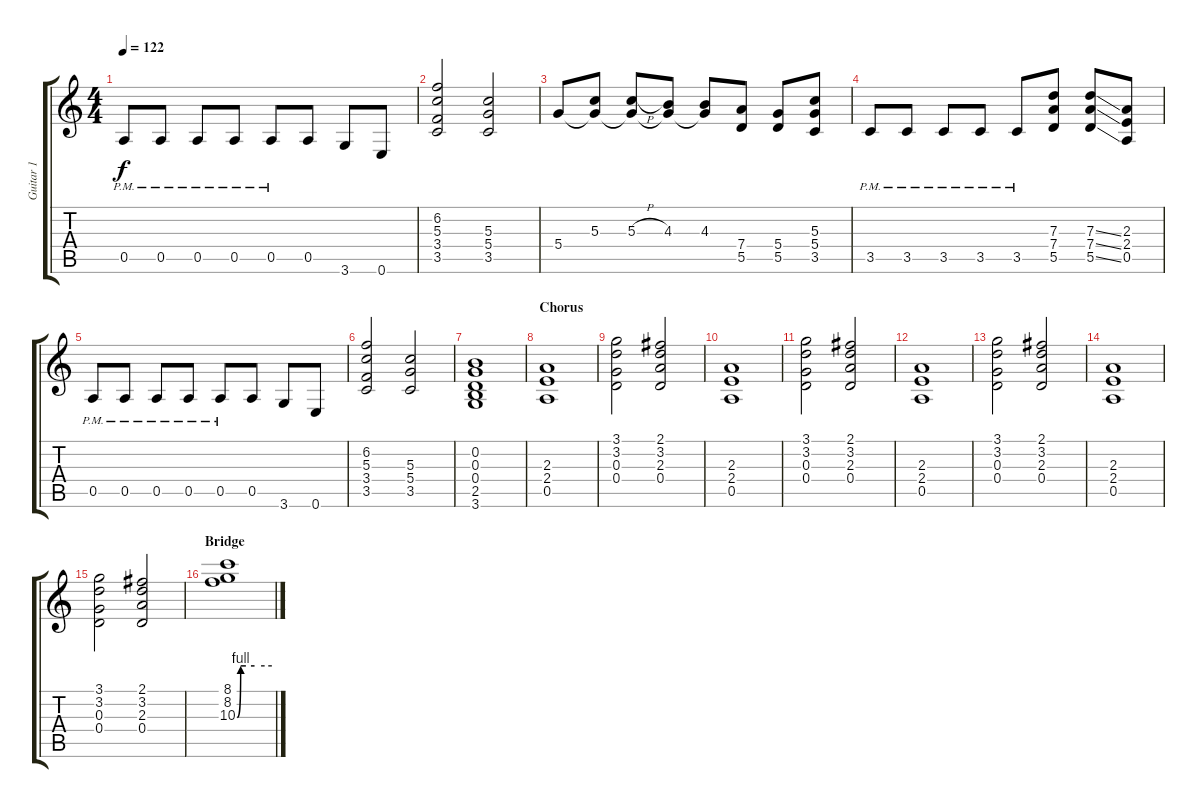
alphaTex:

\track ("Guitar 1" "Guitar 1") {instrument overdrivenguitar}
\staff {score tabs}
\tuning (E4 B3 G3 D3 A2 E2) {hide}
\ts (4 4)
\tempo 122
\clef g2
\ks aminor
0.5{pm}.8{dy f} 0.5{pm}.8 0.5{pm}.8 0.5{pm}.8 0.5{pm}.8 0.5.8 3.6.8 0.6.8 |
(6.2 5.3 3.4 3.5).2 (5.3 5.4 3.5).2 |
5.4.8 (5.3 5.4{t}).8 (5.3{h} 5.4{t}).8 (4.3 5.4{t}).8 (4.3 5.4{t}).8 (7.4 5.5).8 (5.4 5.5).8 (5.3 5.4 3.5).8 |
3.5{pm}.8 3.5{pm}.8 3.5{pm}.8 3.5{pm}.8 3.5{pm}.8 (7.3 7.4 5.5).8 (7.3{ss} 7.4{ss} 5.5{ss}).8 (2.3 2.4 0.5).8 |
0.5{pm}.8 0.5{pm}.8 0.5{pm}.8 0.5{pm}.8 0.5{pm}.8 0.5.8 3.6.8 0.6.8 |
(6.2 5.3 3.4 3.5).2 (5.3 5.4 3.5).2 |
(0.2 0.3 0.4 2.5 3.6).1 |
\section ("" "Chorus")
(2.3 2.4 0.5).1 |
(3.1 3.2 0.3 0.4).2 (2.1 3.2 2.3 0.4).2 |
(2.3 2.4 0.5).1 |
(3.1 3.2 0.3 0.4).2 (2.1 3.2 2.3 0.4).2 |
(2.3 2.4 0.5).1 |
(3.1 3.2 0.3 0.4).2 (2.1 3.2 2.3 0.4).2 |
(2.3 2.4 0.5).1 |
(3.1 3.2 0.3 0.4).2 (2.1 3.2 2.3 0.4).2 |
\section ("" "Bridge")
(8.1 8.2 10.3{be (custom 0 0 6 4 15 4 30 4 60 4)}).1
